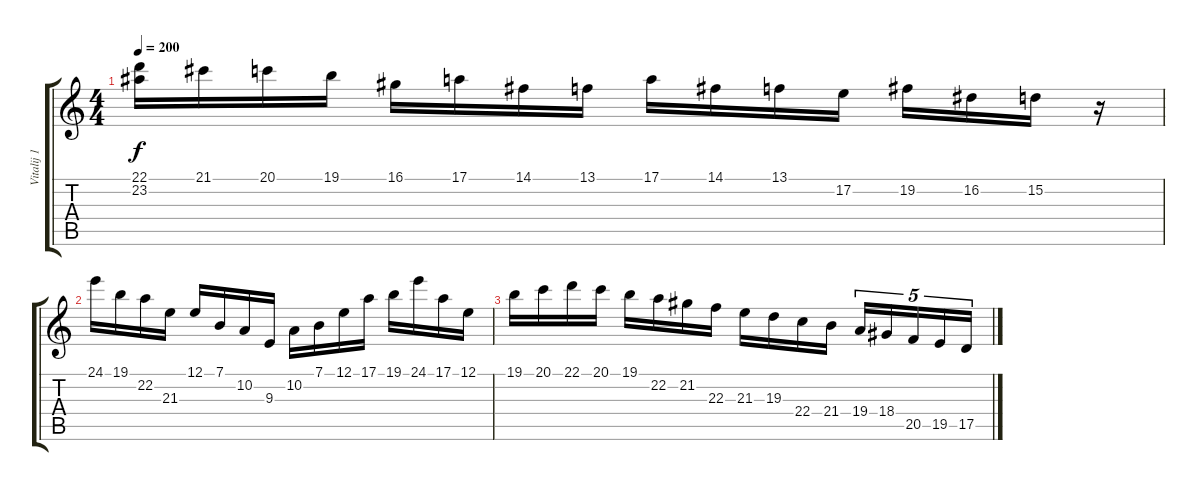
\track ("Vitalij 1" "Vitalij 1") {instrument acousticgrandpiano}
\staff {score tabs}
\tuning (E4 B3 G3 D3 A2 E2) {hide}
\ts (4 4)
\tempo 200
\clef g2
\ks c
(22.1 23.2).16{dy f} 21.1.16 20.1.16 19.1.16 16.1.16 17.1.16 14.1.16 13.1.16 17.1.16 14.1.16 13.1.16 17.2.16 19.2.16 16.2.16 15.2.16 r.16 |
24.1.16 19.1.16 22.2.16 21.3.16 12.1.16 7.1.16 10.2.16 9.3.16 10.2.16 7.1.16 12.1.16 17.1.16 19.1.16 24.1.16 17.1.16 12.1.16 |
19.1.16 20.1.16 22.1.16 20.1.16 19.1.16 22.2.16 21.2.16 22.3.16 21.3.16 19.3.16 22.4.16 21.4.16 19.4.16{tu (5 4)} 18.4.16{tu (5 4)} 20.5.16{tu (5 4)} 19.5.16{tu (5 4)} 17.5.16{tu (5 4)}
